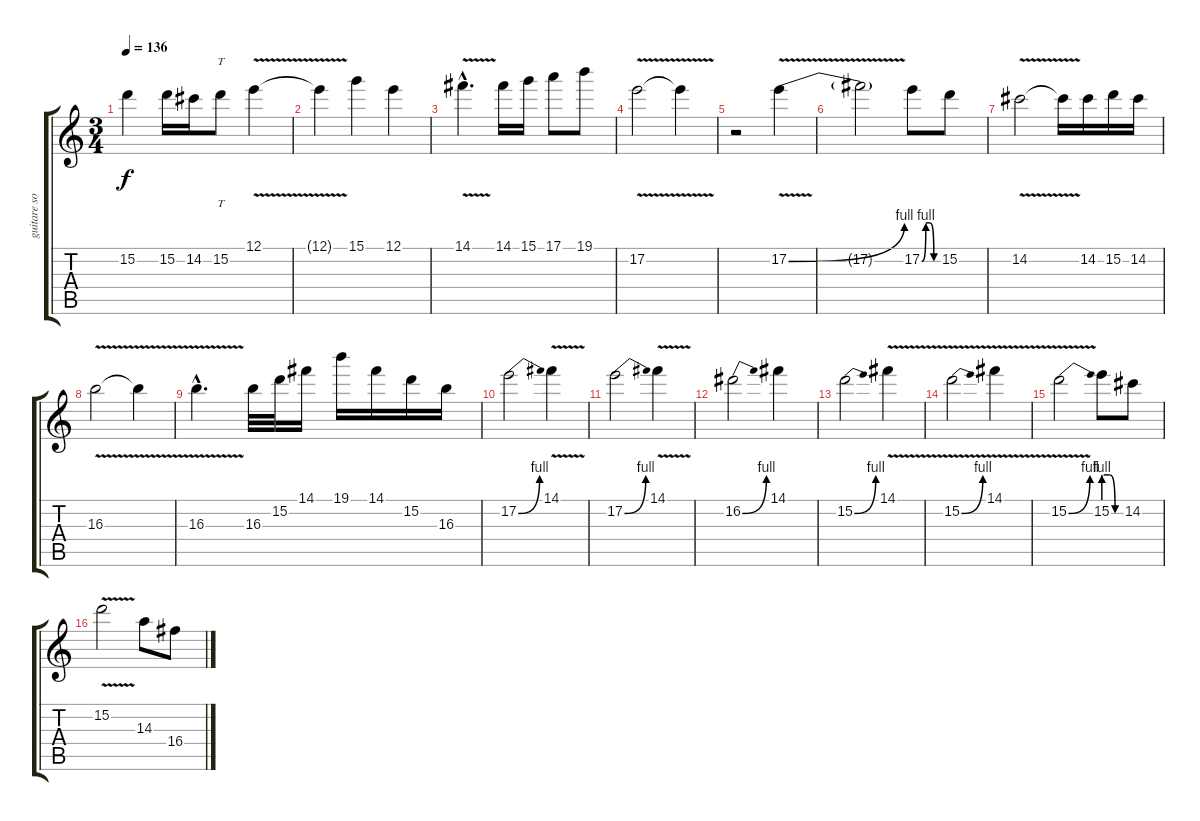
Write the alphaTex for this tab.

\track ("guitare solo marzin" "guitare so") {instrument overdrivenguitar}
\staff {score tabs}
\tuning (E4 B3 G3 D3 A2 E2) {hide}
\ts (3 4)
\tempo 136
\clef g2
\ks c
15.2{t}.4{dy f} 15.2.16 14.2.16 15.2.8{tt} 12.1{v}.4 |
12.1{t}.4 15.1.4 12.1.4 |
14.1{v hac}.4{d} 14.1.16 15.1.16 17.1.8 19.1.8 |
17.2{v}.2 17.2{t}.4 |
r.2 17.2{be (bend 0 0 60 4) v}.4 |
17.2{t}.2 17.2{be (custom 0 0 15 4 30 4 45 0 60 0)}.8 15.2.8 |
14.2{v}.2 14.2{t}.16 14.2.16 15.2.16 14.2.16 |
16.3{v}.2 16.3{t}.4 |
16.3{v hac}.4{d} 16.3.32 15.2.32 14.1.16 19.1.16 14.1.16 15.2.16 16.3.16 |
17.2{be (bend 0 0 60 4)}.2 14.1{v}.4 |
17.2{be (bend 0 0 60 4)}.2 14.1{v}.4 |
16.2{be (bend 0 0 60 4)}.2 14.1.4 |
15.2{be (bend 0 0 60 4)}.2 14.1{v}.4 |
15.2{be (bend 0 0 60 4) v}.2 14.1{v}.4 |
15.2{be (bend 0 0 60 4) v}.2 15.2{be (custom 0 4 20 4 40 0 60 0)}.8 14.2.8 |
15.2{v}.2 14.3.8 16.4.8
